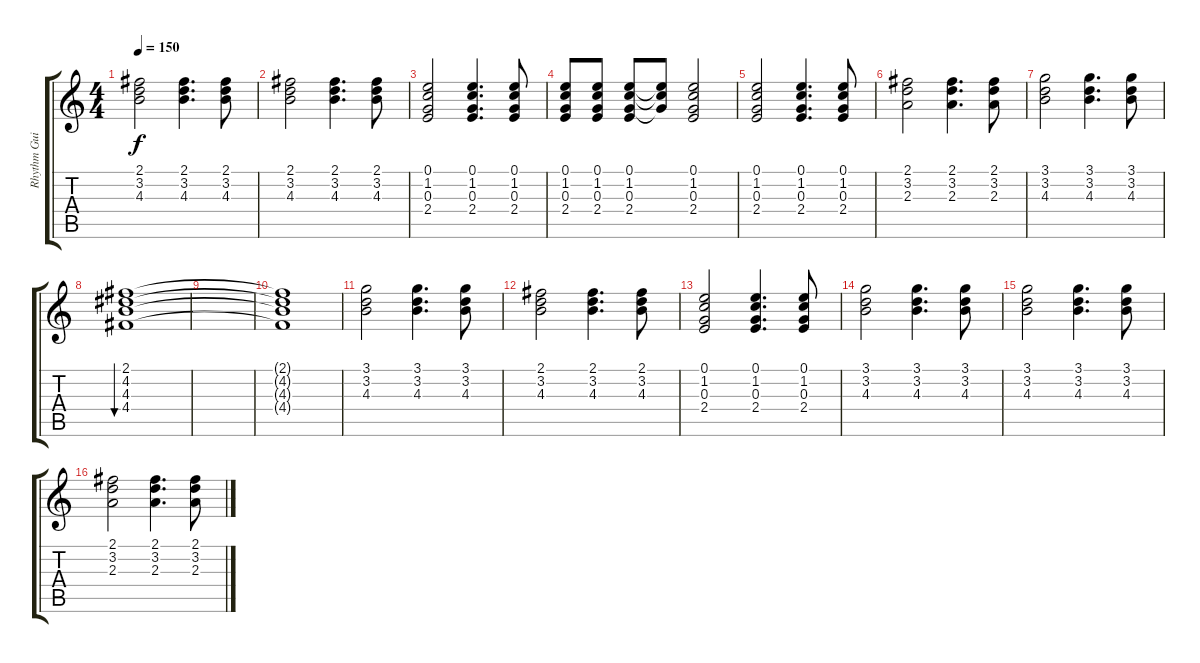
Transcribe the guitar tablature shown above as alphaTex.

\track ("Rhythm Guitar" "Rhythm Gui") {instrument acousticguitarsteel}
\staff {score tabs}
\tuning (E4 B3 G3 D3 A2 E2) {hide}
\ts (4 4)
\tempo 150
\clef g2
\ks c
(2.1 3.2 4.3).2{dy f} (2.1 3.2 4.3).4{d} (2.1 3.2 4.3).8 |
(2.1 3.2 4.3).2 (2.1 3.2 4.3).4{d} (2.1 3.2 4.3).8 |
(0.1 1.2 0.3 2.4).2 (0.1 1.2 0.3 2.4).4{d} (0.1 1.2 0.3 2.4).8 |
(0.1 1.2 0.3 2.4).8 (0.1 1.2 0.3 2.4).8 (0.1 1.2 0.3 2.4).8 (0.1{t} 1.2{t} 0.3{t}).8 (0.1 1.2 0.3 2.4).2 |
(0.1 1.2 0.3 2.4).2 (0.1 1.2 0.3 2.4).4{d} (0.1 1.2 0.3 2.4).8 |
(2.1 3.2 2.3).2 (2.1 3.2 2.3).4{d} (2.1 3.2 2.3).8 |
(3.1 3.2 4.3).2 (3.1 3.2 4.3).4{d} (3.1 3.2 4.3).8 |
(2.1 4.2 4.3 4.4).1{bu 480} |
|
(2.1{t} 4.2{t} 4.3{t} 4.4{t}).1 |
(3.1 3.2 4.3).2 (3.1 3.2 4.3).4{d} (3.1 3.2 4.3).8 |
(2.1 3.2 4.3).2 (2.1 3.2 4.3).4{d} (2.1 3.2 4.3).8 |
(0.1 1.2 0.3 2.4).2 (0.1 1.2 0.3 2.4).4{d} (0.1 1.2 0.3 2.4).8 |
(3.1 3.2 4.3).2 (3.1 3.2 4.3).4{d} (3.1 3.2 4.3).8 |
(3.1 3.2 4.3).2 (3.1 3.2 4.3).4{d} (3.1 3.2 4.3).8 |
(2.1 3.2 2.3).2 (2.1 3.2 2.3).4{d} (2.1 3.2 2.3).8
